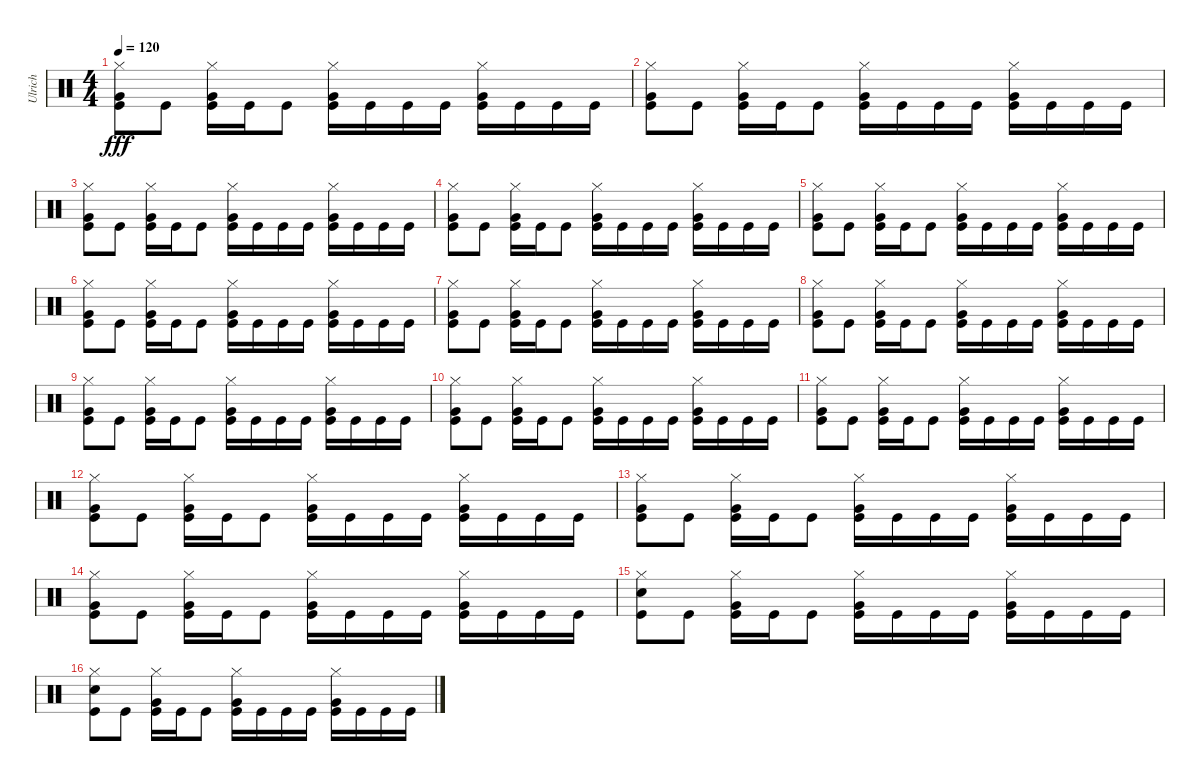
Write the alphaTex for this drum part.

\track ("Ulrich" "Ulrich") {instrument percussion}
\staff {score}
\articulation defaults
\ts (4 4)
\tempo 120
\clef neutral
\ks c
("Hi-Hat (closed)" "Kick (hit)" "Very Low Tom (hit)").8{dy fff volume 0} "Kick (hit)".8{volume 2} ("Hi-Hat (closed)" "Kick (hit)" "Very Low Tom (hit)").16 "Kick (hit)".16 "Kick (hit)".8 ("Hi-Hat (closed)" "Kick (hit)" "Very Low Tom (hit)").16 "Kick (hit)".16 "Kick (hit)".16 "Kick (hit)".16 ("Hi-Hat (closed)" "Kick (hit)" "Very Low Tom (hit)").16 "Kick (hit)".16 "Kick (hit)".16 "Kick (hit)".16 |
("Hi-Hat (closed)" "Kick (hit)" "Very Low Tom (hit)").8 "Kick (hit)".8 ("Hi-Hat (closed)" "Kick (hit)" "Very Low Tom (hit)").16 "Kick (hit)".16 "Kick (hit)".8 ("Hi-Hat (closed)" "Kick (hit)" "Very Low Tom (hit)").16 "Kick (hit)".16 "Kick (hit)".16 "Kick (hit)".16 ("Hi-Hat (closed)" "Kick (hit)" "Very Low Tom (hit)").16 "Kick (hit)".16 "Kick (hit)".16 "Kick (hit)".16 |
("Hi-Hat (closed)" "Kick (hit)" "Very Low Tom (hit)").8{volume 4} "Kick (hit)".8 ("Hi-Hat (closed)" "Kick (hit)" "Very Low Tom (hit)").16 "Kick (hit)".16 "Kick (hit)".8 ("Hi-Hat (closed)" "Kick (hit)" "Very Low Tom (hit)").16 "Kick (hit)".16 "Kick (hit)".16 "Kick (hit)".16 ("Hi-Hat (closed)" "Kick (hit)" "Very Low Tom (hit)").16 "Kick (hit)".16 "Kick (hit)".16 "Kick (hit)".16 |
("Hi-Hat (closed)" "Kick (hit)" "Very Low Tom (hit)").8 "Kick (hit)".8 ("Hi-Hat (closed)" "Kick (hit)" "Very Low Tom (hit)").16 "Kick (hit)".16 "Kick (hit)".8 ("Hi-Hat (closed)" "Kick (hit)" "Very Low Tom (hit)").16 "Kick (hit)".16 "Kick (hit)".16 "Kick (hit)".16 ("Hi-Hat (closed)" "Kick (hit)" "Very Low Tom (hit)").16 "Kick (hit)".16 "Kick (hit)".16 "Kick (hit)".16 |
("Hi-Hat (closed)" "Kick (hit)" "Very Low Tom (hit)").8{volume 6} "Kick (hit)".8 ("Hi-Hat (closed)" "Kick (hit)" "Very Low Tom (hit)").16 "Kick (hit)".16 "Kick (hit)".8 ("Hi-Hat (closed)" "Kick (hit)" "Very Low Tom (hit)").16 "Kick (hit)".16 "Kick (hit)".16 "Kick (hit)".16 ("Hi-Hat (closed)" "Kick (hit)" "Very Low Tom (hit)").16 "Kick (hit)".16 "Kick (hit)".16 "Kick (hit)".16 |
("Hi-Hat (closed)" "Kick (hit)" "Very Low Tom (hit)").8 "Kick (hit)".8 ("Hi-Hat (closed)" "Kick (hit)" "Very Low Tom (hit)").16 "Kick (hit)".16 "Kick (hit)".8 ("Hi-Hat (closed)" "Kick (hit)" "Very Low Tom (hit)").16 "Kick (hit)".16 "Kick (hit)".16 "Kick (hit)".16 ("Hi-Hat (closed)" "Kick (hit)" "Very Low Tom (hit)").16 "Kick (hit)".16 "Kick (hit)".16 "Kick (hit)".16 |
("Hi-Hat (closed)" "Kick (hit)" "Very Low Tom (hit)").8{volume 8} "Kick (hit)".8 ("Hi-Hat (closed)" "Kick (hit)" "Very Low Tom (hit)").16 "Kick (hit)".16 "Kick (hit)".8 ("Hi-Hat (closed)" "Kick (hit)" "Very Low Tom (hit)").16 "Kick (hit)".16 "Kick (hit)".16 "Kick (hit)".16 ("Hi-Hat (closed)" "Kick (hit)" "Very Low Tom (hit)").16 "Kick (hit)".16 "Kick (hit)".16 "Kick (hit)".16 |
("Hi-Hat (closed)" "Kick (hit)" "Very Low Tom (hit)").8 "Kick (hit)".8 ("Hi-Hat (closed)" "Kick (hit)" "Very Low Tom (hit)").16 "Kick (hit)".16 "Kick (hit)".8 ("Hi-Hat (closed)" "Kick (hit)" "Very Low Tom (hit)").16 "Kick (hit)".16 "Kick (hit)".16 "Kick (hit)".16 ("Hi-Hat (closed)" "Kick (hit)" "Very Low Tom (hit)").16 "Kick (hit)".16 "Kick (hit)".16 "Kick (hit)".16 |
("Hi-Hat (closed)" "Kick (hit)" "Very Low Tom (hit)").8{volume 10} "Kick (hit)".8 ("Hi-Hat (closed)" "Kick (hit)" "Very Low Tom (hit)").16 "Kick (hit)".16 "Kick (hit)".8 ("Hi-Hat (closed)" "Kick (hit)" "Very Low Tom (hit)").16 "Kick (hit)".16 "Kick (hit)".16 "Kick (hit)".16 ("Hi-Hat (closed)" "Kick (hit)" "Very Low Tom (hit)").16 "Kick (hit)".16 "Kick (hit)".16 "Kick (hit)".16 |
("Hi-Hat (closed)" "Kick (hit)" "Very Low Tom (hit)").8 "Kick (hit)".8 ("Hi-Hat (closed)" "Kick (hit)" "Very Low Tom (hit)").16 "Kick (hit)".16 "Kick (hit)".8 ("Hi-Hat (closed)" "Kick (hit)" "Very Low Tom (hit)").16 "Kick (hit)".16 "Kick (hit)".16 "Kick (hit)".16 ("Hi-Hat (closed)" "Kick (hit)" "Very Low Tom (hit)").16 "Kick (hit)".16 "Kick (hit)".16 "Kick (hit)".16 |
("Hi-Hat (closed)" "Kick (hit)" "Very Low Tom (hit)").8{volume 12} "Kick (hit)".8 ("Hi-Hat (closed)" "Kick (hit)" "Very Low Tom (hit)").16 "Kick (hit)".16 "Kick (hit)".8 ("Hi-Hat (closed)" "Kick (hit)" "Very Low Tom (hit)").16 "Kick (hit)".16 "Kick (hit)".16 "Kick (hit)".16 ("Hi-Hat (closed)" "Kick (hit)" "Very Low Tom (hit)").16 "Kick (hit)".16 "Kick (hit)".16 "Kick (hit)".16 |
("Hi-Hat (closed)" "Kick (hit)" "Very Low Tom (hit)").8 "Kick (hit)".8 ("Hi-Hat (closed)" "Kick (hit)" "Very Low Tom (hit)").16 "Kick (hit)".16 "Kick (hit)".8 ("Hi-Hat (closed)" "Kick (hit)" "Very Low Tom (hit)").16 "Kick (hit)".16 "Kick (hit)".16 "Kick (hit)".16 ("Hi-Hat (closed)" "Kick (hit)" "Very Low Tom (hit)").16 "Kick (hit)".16 "Kick (hit)".16 "Kick (hit)".16 |
("Hi-Hat (closed)" "Kick (hit)" "Very Low Tom (hit)").8 "Kick (hit)".8 ("Hi-Hat (closed)" "Kick (hit)" "Very Low Tom (hit)").16 "Kick (hit)".16 "Kick (hit)".8 ("Hi-Hat (closed)" "Kick (hit)" "Very Low Tom (hit)").16 "Kick (hit)".16 "Kick (hit)".16 "Kick (hit)".16 ("Hi-Hat (closed)" "Kick (hit)" "Very Low Tom (hit)").16 "Kick (hit)".16 "Kick (hit)".16 "Kick (hit)".16 |
("Hi-Hat (closed)" "Kick (hit)" "Very Low Tom (hit)").8 "Kick (hit)".8 ("Hi-Hat (closed)" "Kick (hit)" "Very Low Tom (hit)").16 "Kick (hit)".16 "Kick (hit)".8 ("Hi-Hat (closed)" "Kick (hit)" "Very Low Tom (hit)").16 "Kick (hit)".16 "Kick (hit)".16 "Kick (hit)".16 ("Hi-Hat (closed)" "Kick (hit)" "Very Low Tom (hit)").16 "Kick (hit)".16 "Kick (hit)".16 "Kick (hit)".16 |
("Hi-Hat (closed)" "Kick (hit)" "Electric Snare (hit)").8 "Kick (hit)".8 ("Hi-Hat (closed)" "Kick (hit)" "Very Low Tom (hit)").16 "Kick (hit)".16 "Kick (hit)".8 ("Hi-Hat (closed)" "Kick (hit)" "Very Low Tom (hit)").16 "Kick (hit)".16 "Kick (hit)".16 "Kick (hit)".16 ("Hi-Hat (closed)" "Kick (hit)" "Very Low Tom (hit)").16 "Kick (hit)".16 "Kick (hit)".16 "Kick (hit)".16 |
("Hi-Hat (closed)" "Kick (hit)" "Electric Snare (hit)").8 "Kick (hit)".8 ("Hi-Hat (closed)" "Kick (hit)" "Very Low Tom (hit)").16 "Kick (hit)".16 "Kick (hit)".8 ("Hi-Hat (closed)" "Kick (hit)" "Very Low Tom (hit)").16 "Kick (hit)".16 "Kick (hit)".16 "Kick (hit)".16 ("Hi-Hat (closed)" "Kick (hit)" "Very Low Tom (hit)").16 "Kick (hit)".16 "Kick (hit)".16 "Kick (hit)".16
